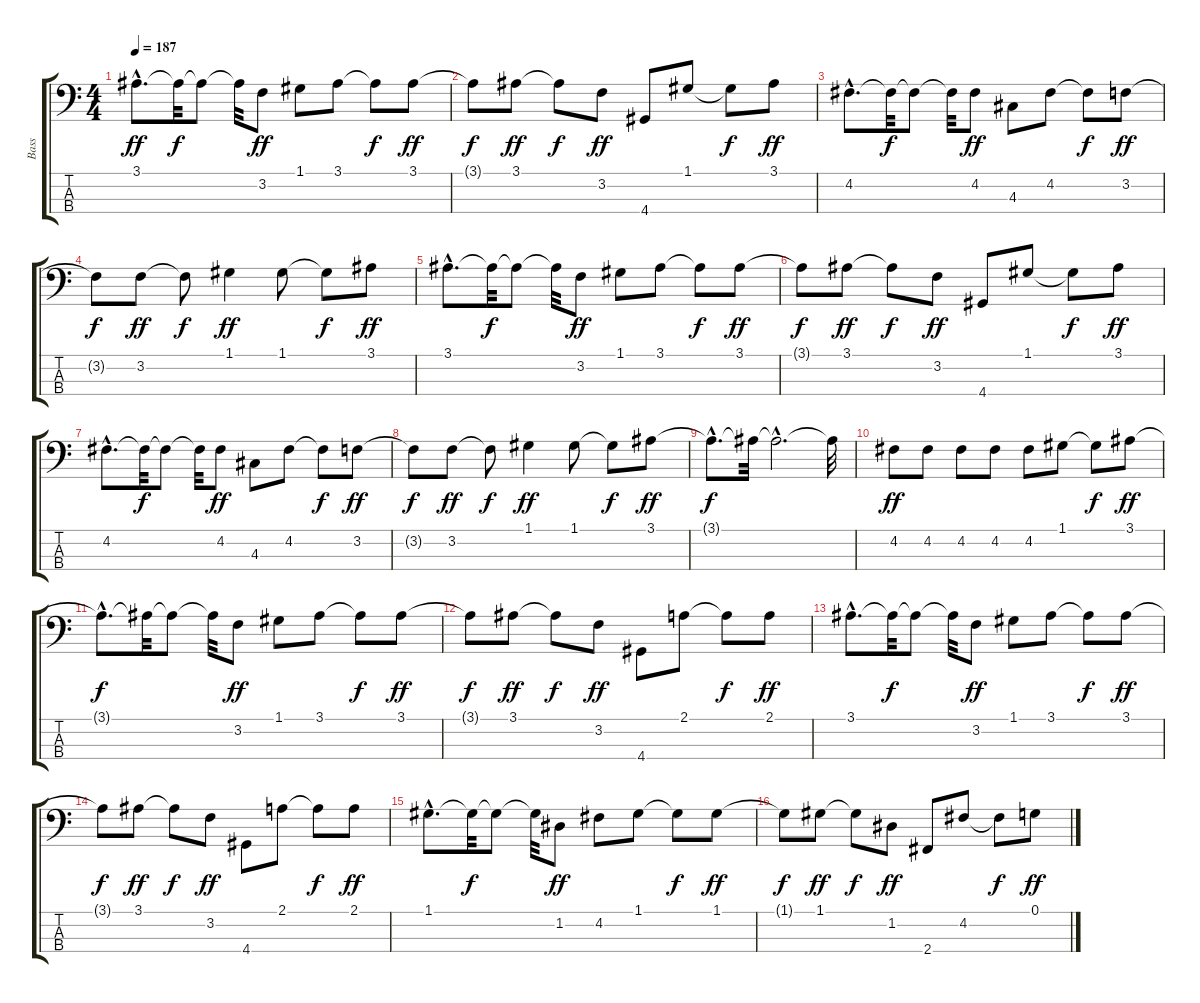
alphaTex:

\track ("Bass" "Bass") {instrument slapbass1}
\staff {score tabs}
\tuning (G2 D2 A1 E1) {hide}
\ts (4 4)
\section ("" "")
\tempo 187
\clef f4
\ks c
3.1{hac}.8{d dy ff instrument slapbass1} 3.1{t}.32{dy f} 3.1{t}.8 3.1{t}.32 3.2.8{dy ff} 1.1.8 3.1.8 3.1{t}.8{dy f} 3.1.8{dy ff} |
3.1{t}.8{dy f} 3.1.8{dy ff} 3.1{t}.8{dy f} 3.2.8{dy ff} 4.4.8 1.1.8 1.1{t}.8{dy f} 3.1.8{dy ff} |
4.2{hac}.8{d} 4.2{t}.32{dy f} 4.2{t}.8 4.2{t}.32 4.2.8{dy ff} 4.3.8 4.2.8 4.2{t}.8{dy f} 3.2.8{dy ff} |
3.2{t}.8{dy f} 3.2.8{dy ff} 3.2{t}.8{dy f} 1.1.4{dy ff} 1.1.8 1.1{t}.8{dy f} 3.1.8{dy ff} |
3.1{hac}.8{d} 3.1{t}.32{dy f} 3.1{t}.8 3.1{t}.32 3.2.8{dy ff} 1.1.8 3.1.8 3.1{t}.8{dy f} 3.1.8{dy ff} |
3.1{t}.8{dy f} 3.1.8{dy ff} 3.1{t}.8{dy f} 3.2.8{dy ff} 4.4.8 1.1.8 1.1{t}.8{dy f} 3.1.8{dy ff} |
4.2{hac}.8{d} 4.2{t}.32{dy f} 4.2{t}.8 4.2{t}.32 4.2.8{dy ff} 4.3.8 4.2.8 4.2{t}.8{dy f} 3.2.8{dy ff} |
3.2{t}.8{dy f} 3.2.8{dy ff} 3.2{t}.8{dy f} 1.1.4{dy ff} 1.1.8 1.1{t}.8{dy f} 3.1.8{dy ff} |
3.1{hac t}.8{d dy f} 3.1{t}.32 3.1{hac t}.2{d} 3.1{t}.32 |
4.2.8{dy ff} 4.2.8 4.2.8 4.2.8 4.2.8 1.1.8 1.1{t}.8{dy f} 3.1.8{dy ff} |
3.1{hac t}.8{d dy f} 3.1{t}.32 3.1{t}.8 3.1{t}.32 3.2.8{dy ff} 1.1.8 3.1.8 3.1{t}.8{dy f} 3.1.8{dy ff} |
3.1{t}.8{dy f} 3.1.8{dy ff} 3.1{t}.8{dy f} 3.2.8{dy ff} 4.4.8 2.1.8 2.1{t}.8{dy f} 2.1.8{dy ff} |
3.1{hac}.8{d} 3.1{t}.32{dy f} 3.1{t}.8 3.1{t}.32 3.2.8{dy ff} 1.1.8 3.1.8 3.1{t}.8{dy f} 3.1.8{dy ff} |
3.1{t}.8{dy f} 3.1.8{dy ff} 3.1{t}.8{dy f} 3.2.8{dy ff} 4.4.8 2.1.8 2.1{t}.8{dy f} 2.1.8{dy ff} |
1.1{hac}.8{d} 1.1{t}.32{dy f} 1.1{t}.8 1.1{t}.32 1.2.8{dy ff} 4.2.8 1.1.8 1.1{t}.8{dy f} 1.1.8{dy ff} |
1.1{t}.8{dy f} 1.1.8{dy ff} 1.1{t}.8{dy f} 1.2.8{dy ff} 2.4.8 4.2.8 4.2{t}.8{dy f} 0.1.8{dy ff}
